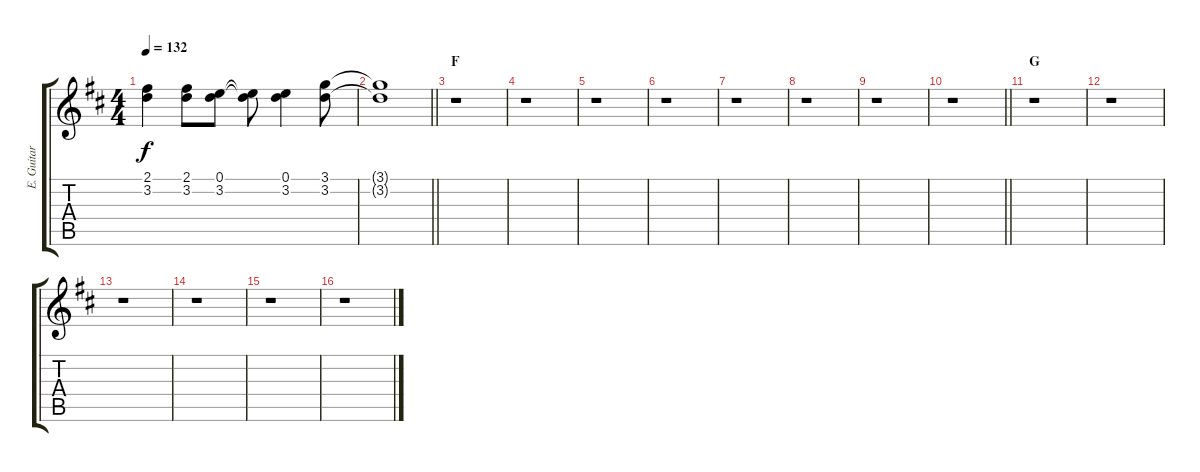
\track ("E. Guitar IV" "E. Guitar ") {instrument electricguitarclean}
\staff {score tabs}
\tuning (E4 B3 G3 D3 A2 E2) {hide}
\ts (4 4)
\tempo 132
\clef g2
\ks d
(2.1 3.2).4{dy f} (2.1 3.2).8 (0.1 3.2).8 (0.1{t} 3.2{t}).8 (0.1 3.2).4 (3.1 3.2).8 |
\barLineRight lightlight
(3.1{t} 3.2{t}).1 |
\section ("" "F")
r.1 |
r.1 |
r.1 |
r.1 |
r.1 |
r.1 |
r.1 |
\barLineRight lightlight
r.1 |
\section ("" "G")
r.1 |
r.1 |
r.1 |
r.1 |
r.1 |
r.1
